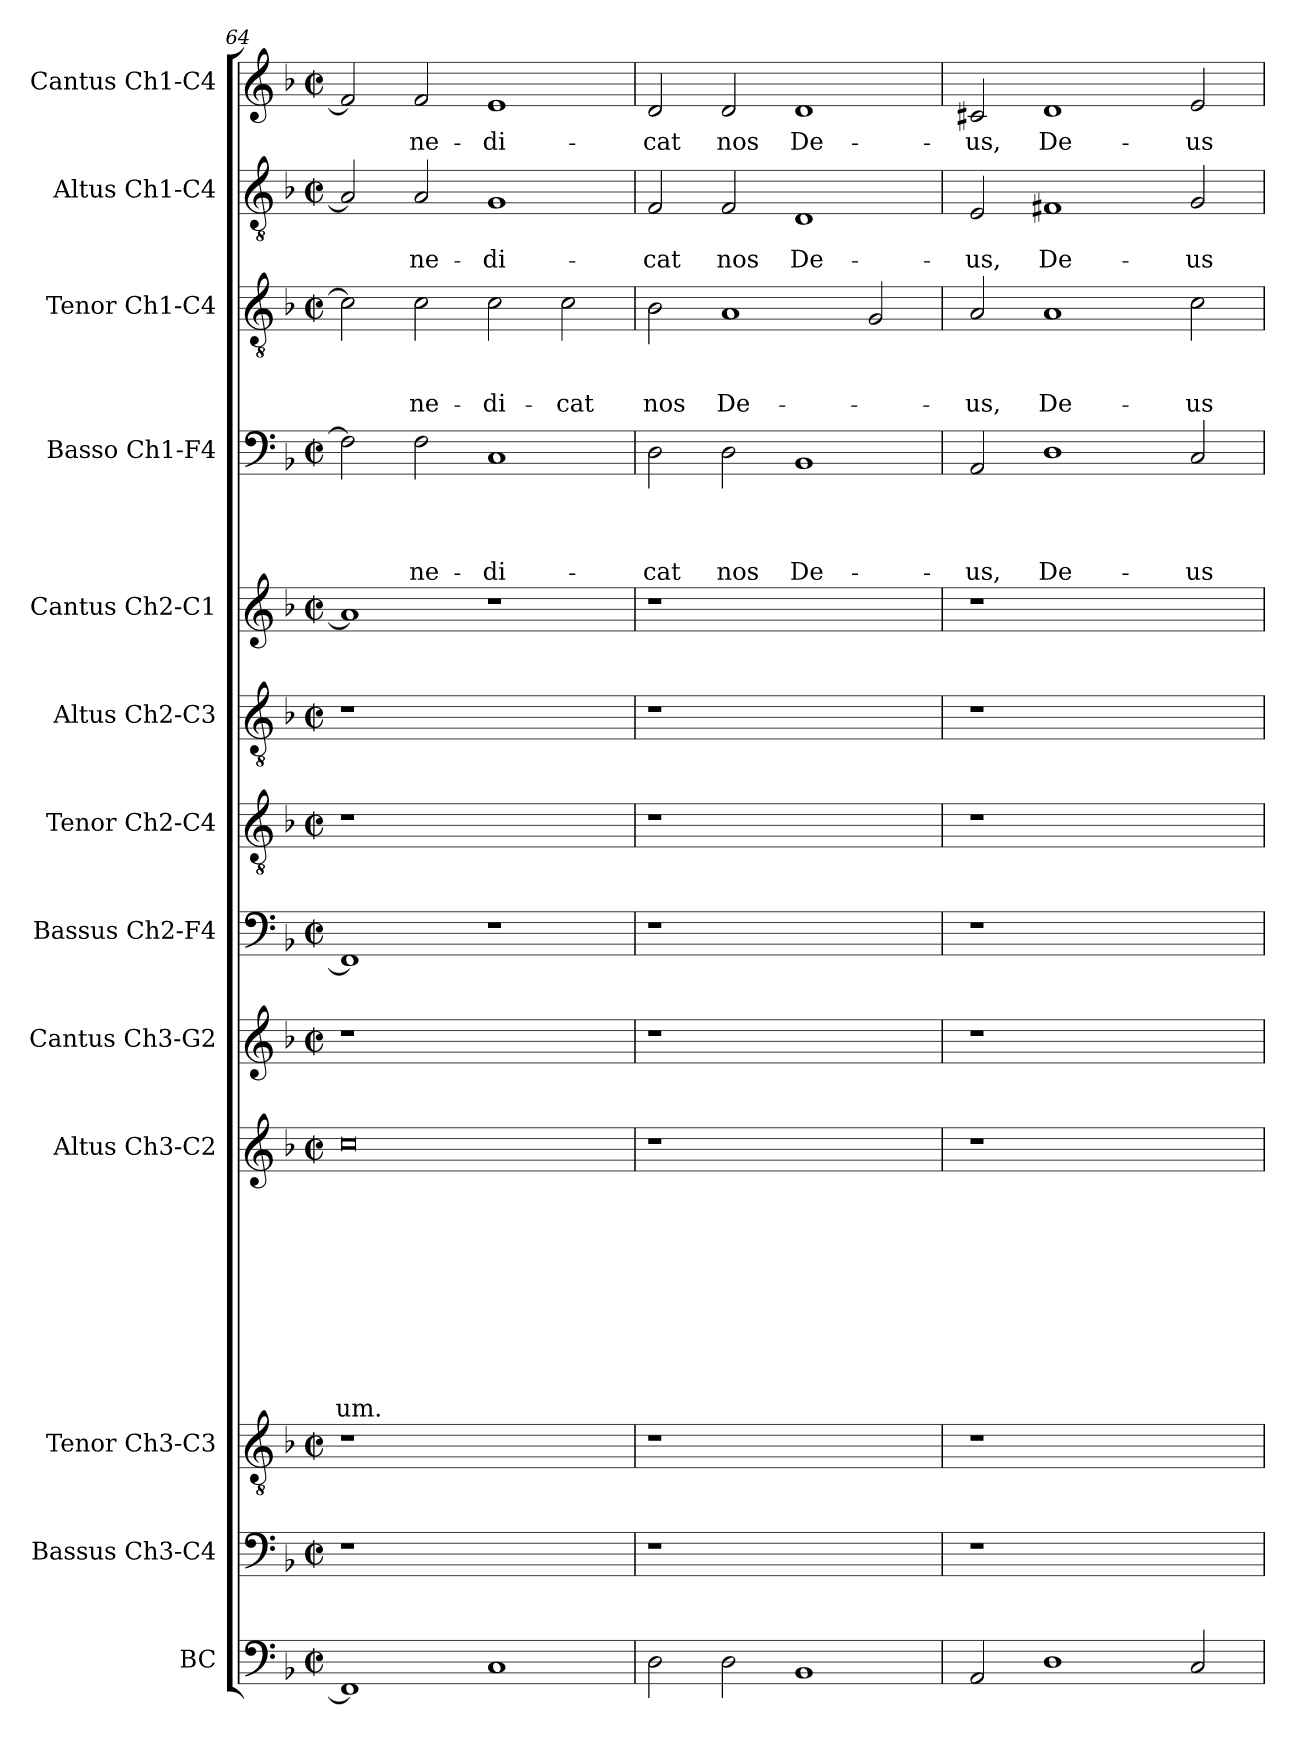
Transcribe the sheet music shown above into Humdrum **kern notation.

**kern	**kern	**kern	**kern	**text	**text	**text	**text	**text	**text	**text	**text	**text	**text	**kern	**kern	**kern	**kern	**kern	**kern	**text	**text	**text	**text	**kern	**text	**text	**text	**kern	**text	**text	**kern	**text
*part13	*part12	*part11	*part10	*part10	*part10	*part10	*part10	*part10	*part10	*part10	*part10	*part10	*part10	*part9	*part8	*part7	*part6	*part5	*part4	*part4	*part4	*part4	*part4	*part3	*part3	*part3	*part3	*part2	*part2	*part2	*part1	*part1
*staff13	*staff12	*staff11	*staff10	*staff10	*staff10	*staff10	*staff10	*staff10	*staff10	*staff10	*staff10	*staff10	*staff10	*staff9	*staff8	*staff7	*staff6	*staff5	*staff4	*staff4	*staff4	*staff4	*staff4	*staff3	*staff3	*staff3	*staff3	*staff2	*staff2	*staff2	*staff1	*staff1
*I"BC	*I"Bassus Ch3-C4	*I"Tenor Ch3-C3	*I"Altus Ch3-C2	*	*	*	*	*	*	*	*	*	*	*I"Cantus Ch3-G2	*I"Bassus Ch2-F4	*I"Tenor Ch2-C4	*I"Altus Ch2-C3	*I"Cantus Ch2-C1	*I"Basso Ch1-F4	*	*	*	*	*I"Tenor Ch1-C4	*	*	*	*I"Altus Ch1-C4	*	*	*I"Cantus Ch1-C4	*
*	*I'B3	*I'T3	*I'A3	*	*	*	*	*	*	*	*	*	*	*I'C3	*I'B2	*I'T2	*I'A2	*I'C2	*I'B1	*	*	*	*	*I'T1	*	*	*	*I'A1	*	*	*I'C1	*
*clefF4	*clefF4	*clefGv2	*clefG2	*	*	*	*	*	*	*	*	*	*	*clefG2	*clefF4	*clefGv2	*clefGv2	*clefG2	*clefF4	*	*	*	*	*clefGv2	*	*	*	*clefGv2	*	*	*clefG2	*
*k[b-]	*k[b-]	*k[b-]	*k[b-]	*	*	*	*	*	*	*	*	*	*	*k[b-]	*k[b-]	*k[b-]	*k[b-]	*k[b-]	*k[b-]	*	*	*	*	*k[b-]	*	*	*	*k[b-]	*	*	*k[b-]	*
*F:	*F:	*F:	*F:	*	*	*	*	*	*	*	*	*	*	*F:	*F:	*F:	*F:	*F:	*F:	*	*	*	*	*F:	*	*	*	*F:	*	*	*F:	*
*M2/2	*M2/2	*M2/2	*M2/2	*	*	*	*	*	*	*	*	*	*	*M2/2	*M2/2	*M2/2	*M2/2	*M2/2	*M2/2	*	*	*	*	*M2/2	*	*	*	*M2/2	*	*	*M2/2	*
*met(c|)	*met(c|)	*met(c|)	*met(c|)	*	*	*	*	*	*	*	*	*	*	*met(c|)	*met(c|)	*met(c|)	*met(c|)	*met(c|)	*met(c|)	*	*	*	*	*met(c|)	*	*	*	*met(c|)	*	*	*met(c|)	*
=64	=64	=64	=64	=64	=64	=64	=64	=64	=64	=64	=64	=64	=64	=64	=64	=64	=64	=64	=64	=64	=64	=64	=64	=64	=64	=64	=64	=64	=64	=64	=64	=64
1FF]	1r	1r	0cc	.	.	.	.	.	.	.	.	.	-um.	1r	1FF]	1r	1r	1a]	2F\]	.	.	.	.	2c\]	.	.	.	2A/]	.	.	2f/]	.
.	.	.	.	.	.	.	.	.	.	.	.	.	.	.	.	.	.	.	2F\	.	.	.	-ne-	2c\	.	.	-ne-	2A/	.	-ne-	2f/	-ne-
1C	1ryy	1ryy	.	.	.	.	.	.	.	.	.	.	.	1ryy	1r	1ryy	1ryy	1r	1C	.	.	.	-di-	2c\	.	.	-di-	1G	.	-di-	1e	-di-
.	.	.	.	.	.	.	.	.	.	.	.	.	.	.	.	.	.	.	.	.	.	.	.	2c\	.	.	-cat	.	.	.	.	.
=65	=65	=65	=65	=65	=65	=65	=65	=65	=65	=65	=65	=65	=65	=65	=65	=65	=65	=65	=65	=65	=65	=65	=65	=65	=65	=65	=65	=65	=65	=65	=65	=65
2D\	1r	1r	1r	.	.	.	.	.	.	.	.	.	.	1r	1r	1r	1r	1r	2D\	.	.	.	-cat	2B-\	.	.	nos	2F/	.	-cat	2d/	-cat
2D\	.	.	.	.	.	.	.	.	.	.	.	.	.	.	.	.	.	.	2D\	.	.	.	nos	1A	.	.	De-	2F/	.	nos	2d/	nos
1BB-	1ryy	1ryy	1ryy	.	.	.	.	.	.	.	.	.	.	1ryy	1ryy	1ryy	1ryy	1ryy	1BB-	.	.	.	De-	.	.	.	.	1D	.	De-	1d	De-
.	.	.	.	.	.	.	.	.	.	.	.	.	.	.	.	.	.	.	.	.	.	.	.	2G/	.	.	.	.	.	.	.	.
=66	=66	=66	=66	=66	=66	=66	=66	=66	=66	=66	=66	=66	=66	=66	=66	=66	=66	=66	=66	=66	=66	=66	=66	=66	=66	=66	=66	=66	=66	=66	=66	=66
2AA/	1r	1r	1r	.	.	.	.	.	.	.	.	.	.	1r	1r	1r	1r	1r	2AA/	.	.	.	-us,	2A/	.	.	-us,	2E/	.	-us,	2c#X/	-us,
1D	.	.	.	.	.	.	.	.	.	.	.	.	.	.	.	.	.	.	1D	.	.	.	De-	1A	.	.	De-	1F#X	.	De-	1d	De-
.	1ryy	1ryy	1ryy	.	.	.	.	.	.	.	.	.	.	1ryy	1ryy	1ryy	1ryy	1ryy	.	.	.	.	.	.	.	.	.	.	.	.	.	.
2C/	.	.	.	.	.	.	.	.	.	.	.	.	.	.	.	.	.	.	2C/	.	.	.	-us	2c\	.	.	-us	2G/	.	-us	2e/	-us
=	=	=	=	=	=	=	=	=	=	=	=	=	=	=	=	=	=	=	=	=	=	=	=	=	=	=	=	=	=	=	=	=
*-	*-	*-	*-	*-	*-	*-	*-	*-	*-	*-	*-	*-	*-	*-	*-	*-	*-	*-	*-	*-	*-	*-	*-	*-	*-	*-	*-	*-	*-	*-	*-	*-
